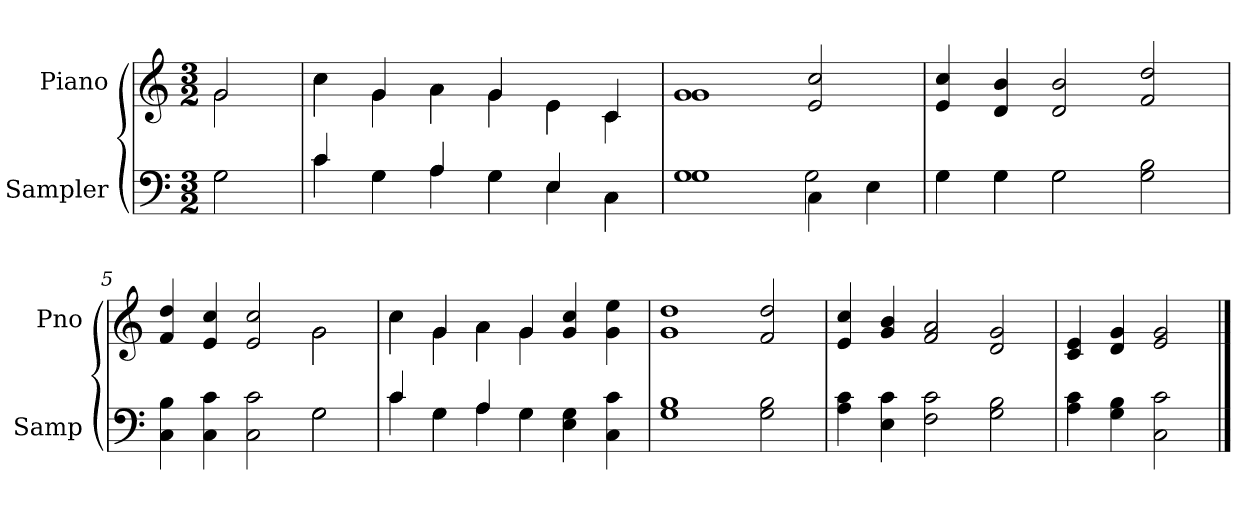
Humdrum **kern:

**kern	**kern
*part2	*part1
*staff2	*staff1
*I"Sampler	*I"Piano
*I'Samp	*I'Pno
*clefF4	*clefG2
*M3/2	*M3/2
=1	=1
*^	*^
2G\	2G	2g/	2g
=2	=2	=2	=2
4c/	4c	4cc\	4cc
4G\	4G	4g/	4g
4A/	4A	4a\	4a
4G\	4G	4g/	4g
4E/	4E	4e\	4e
4C\	4C	4c/	4c
=3	=3	=3	=3
1G/	1G	1g/	1g
4C\	2G	2e 2cc	2ryy
4E\	.	.	.
*	*	*v	*v
=4	=4	=4
4G\	4G	4e 4cc
4G\	4G	4d 4b
2G\	2G	2d 2b
2G 2B	2ryy	2f 2dd
=5	=5	=5
*	*	*^
4C 4B	1ryy	4f 4dd	1ryy
4C 4c	.	4e 4cc	.
2C 2c	.	2e 2cc	.
2G\	2G	2g\	2g
=6	=6	=6	=6
4c/	4c	4cc\	4cc
4G\	4G	4g/	4g
4A/	4A	4a\	4a
4G\	4G	4g/	4g
4E 4G	2ryy	4g 4cc	2ryy
4C 4c	.	4g 4ee	.
*v	*v	*	*
*	*v	*v
=7	=7
1G 1B	1g 1dd
2G 2B	2f 2dd
=8	=8
4A 4c	4e 4cc
4E 4c	4g 4b
2F 2c	2f 2a
2G 2B	2d 2g
=9	=9
4A 4c	4c 4e
4G 4B	4d 4g
2C 2c	2e 2g
==	==
*-	*-
